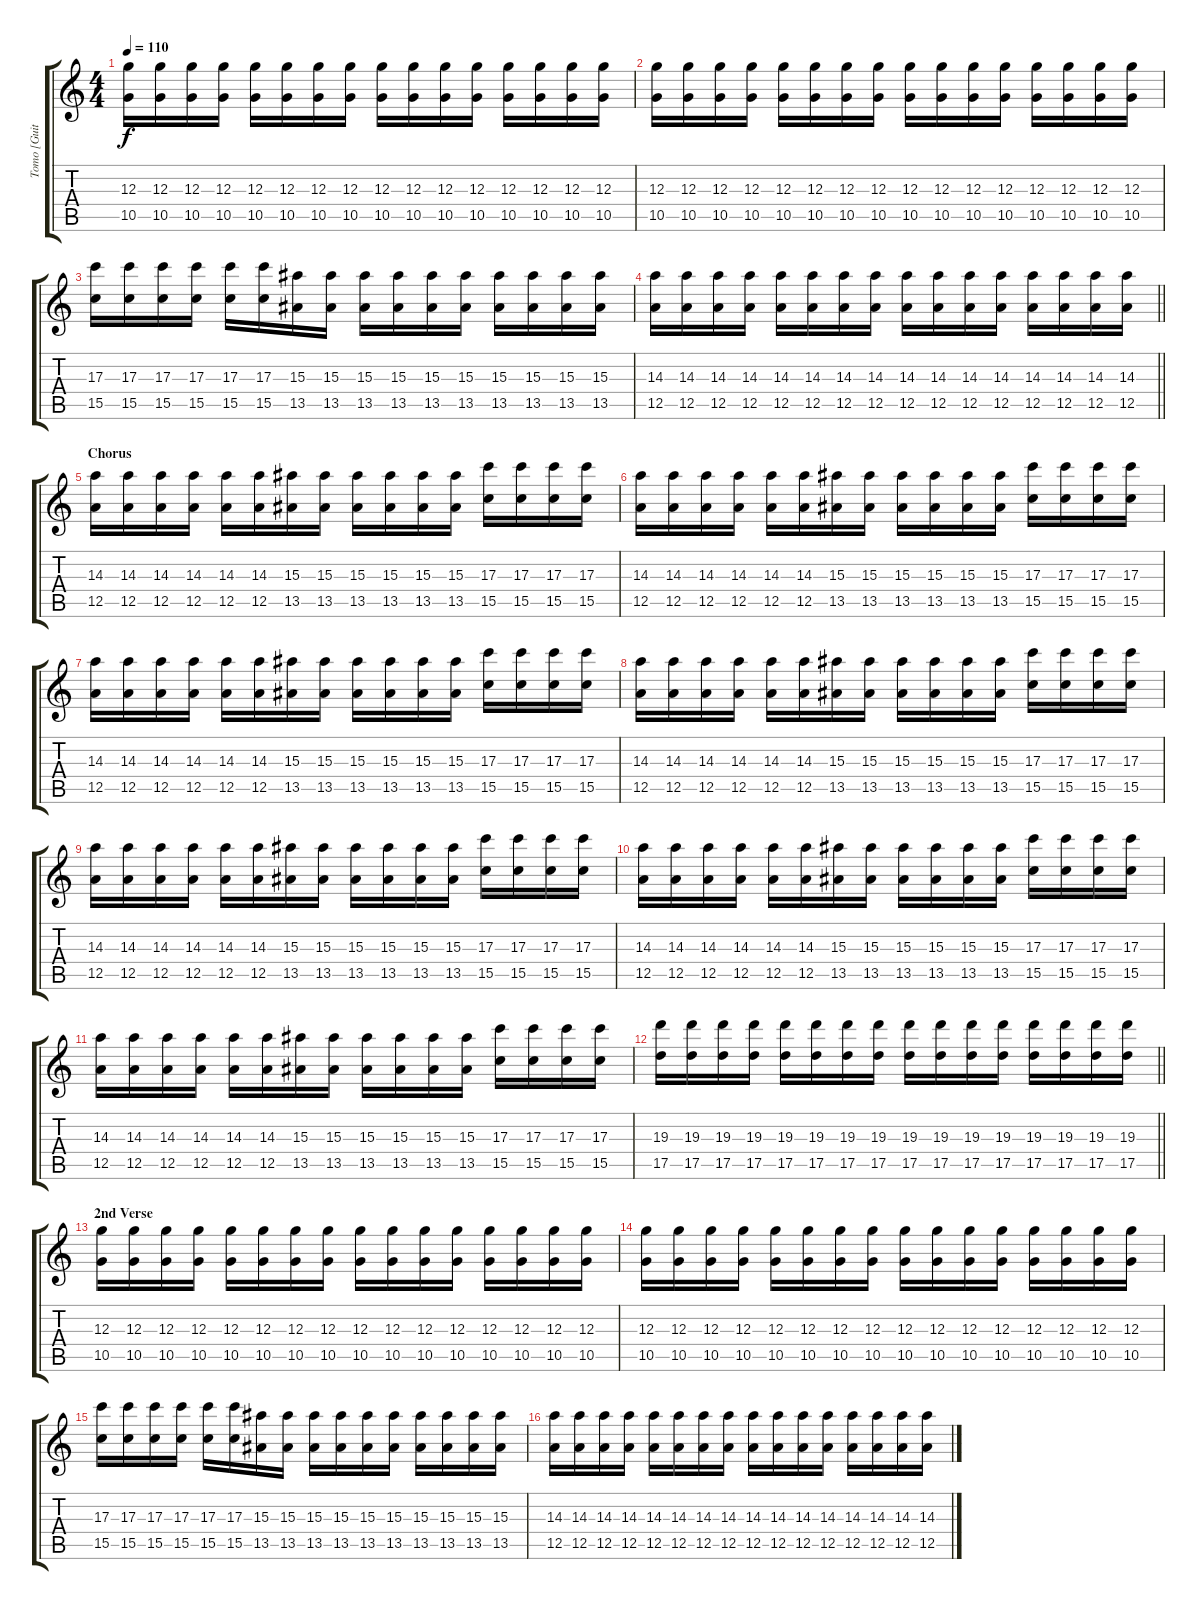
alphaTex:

\track ("Tomo [Guitar)" "Tomo [Guit") {instrument distortionguitar}
\staff {score tabs}
\tuning (E4 B3 G3 D3 A2 D2) {hide}
\ts (4 4)
\tempo 110
\clef g2
\ks c
(12.3 10.5).16{dy f} (12.3 10.5).16 (12.3 10.5).16 (12.3 10.5).16 (12.3 10.5).16 (12.3 10.5).16 (12.3 10.5).16 (12.3 10.5).16 (12.3 10.5).16 (12.3 10.5).16 (12.3 10.5).16 (12.3 10.5).16 (12.3 10.5).16 (12.3 10.5).16 (12.3 10.5).16 (12.3 10.5).16 |
(12.3 10.5).16 (12.3 10.5).16 (12.3 10.5).16 (12.3 10.5).16 (12.3 10.5).16 (12.3 10.5).16 (12.3 10.5).16 (12.3 10.5).16 (12.3 10.5).16 (12.3 10.5).16 (12.3 10.5).16 (12.3 10.5).16 (12.3 10.5).16 (12.3 10.5).16 (12.3 10.5).16 (12.3 10.5).16 |
(17.3 15.5).16 (17.3 15.5).16 (17.3 15.5).16 (17.3 15.5).16 (17.3 15.5).16 (17.3 15.5).16 (15.3 13.5).16 (15.3 13.5).16 (15.3 13.5).16 (15.3 13.5).16 (15.3 13.5).16 (15.3 13.5).16 (15.3 13.5).16 (15.3 13.5).16 (15.3 13.5).16 (15.3 13.5).16 |
\barLineRight lightlight
(14.3 12.5).16 (14.3 12.5).16 (14.3 12.5).16 (14.3 12.5).16 (14.3 12.5).16 (14.3 12.5).16 (14.3 12.5).16 (14.3 12.5).16 (14.3 12.5).16 (14.3 12.5).16 (14.3 12.5).16 (14.3 12.5).16 (14.3 12.5).16 (14.3 12.5).16 (14.3 12.5).16 (14.3 12.5).16 |
\section ("" "Chorus")
(14.3 12.5).16 (14.3 12.5).16 (14.3 12.5).16 (14.3 12.5).16 (14.3 12.5).16 (14.3 12.5).16 (15.3 13.5).16 (15.3 13.5).16 (15.3 13.5).16 (15.3 13.5).16 (15.3 13.5).16 (15.3 13.5).16 (17.3 15.5).16 (17.3 15.5).16 (17.3 15.5).16 (17.3 15.5).16 |
(14.3 12.5).16 (14.3 12.5).16 (14.3 12.5).16 (14.3 12.5).16 (14.3 12.5).16 (14.3 12.5).16 (15.3 13.5).16 (15.3 13.5).16 (15.3 13.5).16 (15.3 13.5).16 (15.3 13.5).16 (15.3 13.5).16 (17.3 15.5).16 (17.3 15.5).16 (17.3 15.5).16 (17.3 15.5).16 |
(14.3 12.5).16 (14.3 12.5).16 (14.3 12.5).16 (14.3 12.5).16 (14.3 12.5).16 (14.3 12.5).16 (15.3 13.5).16 (15.3 13.5).16 (15.3 13.5).16 (15.3 13.5).16 (15.3 13.5).16 (15.3 13.5).16 (17.3 15.5).16 (17.3 15.5).16 (17.3 15.5).16 (17.3 15.5).16 |
(14.3 12.5).16 (14.3 12.5).16 (14.3 12.5).16 (14.3 12.5).16 (14.3 12.5).16 (14.3 12.5).16 (15.3 13.5).16 (15.3 13.5).16 (15.3 13.5).16 (15.3 13.5).16 (15.3 13.5).16 (15.3 13.5).16 (17.3 15.5).16 (17.3 15.5).16 (17.3 15.5).16 (17.3 15.5).16 |
(14.3 12.5).16 (14.3 12.5).16 (14.3 12.5).16 (14.3 12.5).16 (14.3 12.5).16 (14.3 12.5).16 (15.3 13.5).16 (15.3 13.5).16 (15.3 13.5).16 (15.3 13.5).16 (15.3 13.5).16 (15.3 13.5).16 (17.3 15.5).16 (17.3 15.5).16 (17.3 15.5).16 (17.3 15.5).16 |
(14.3 12.5).16 (14.3 12.5).16 (14.3 12.5).16 (14.3 12.5).16 (14.3 12.5).16 (14.3 12.5).16 (15.3 13.5).16 (15.3 13.5).16 (15.3 13.5).16 (15.3 13.5).16 (15.3 13.5).16 (15.3 13.5).16 (17.3 15.5).16 (17.3 15.5).16 (17.3 15.5).16 (17.3 15.5).16 |
(14.3 12.5).16 (14.3 12.5).16 (14.3 12.5).16 (14.3 12.5).16 (14.3 12.5).16 (14.3 12.5).16 (15.3 13.5).16 (15.3 13.5).16 (15.3 13.5).16 (15.3 13.5).16 (15.3 13.5).16 (15.3 13.5).16 (17.3 15.5).16 (17.3 15.5).16 (17.3 15.5).16 (17.3 15.5).16 |
\barLineRight lightlight
(19.3 17.5).16 (19.3 17.5).16 (19.3 17.5).16 (19.3 17.5).16 (19.3 17.5).16 (19.3 17.5).16 (19.3 17.5).16 (19.3 17.5).16 (19.3 17.5).16 (19.3 17.5).16 (19.3 17.5).16 (19.3 17.5).16 (19.3 17.5).16 (19.3 17.5).16 (19.3 17.5).16 (19.3 17.5).16 |
\section ("" "2nd Verse")
(12.3 10.5).16 (12.3 10.5).16 (12.3 10.5).16 (12.3 10.5).16 (12.3 10.5).16 (12.3 10.5).16 (12.3 10.5).16 (12.3 10.5).16 (12.3 10.5).16 (12.3 10.5).16 (12.3 10.5).16 (12.3 10.5).16 (12.3 10.5).16 (12.3 10.5).16 (12.3 10.5).16 (12.3 10.5).16 |
(12.3 10.5).16 (12.3 10.5).16 (12.3 10.5).16 (12.3 10.5).16 (12.3 10.5).16 (12.3 10.5).16 (12.3 10.5).16 (12.3 10.5).16 (12.3 10.5).16 (12.3 10.5).16 (12.3 10.5).16 (12.3 10.5).16 (12.3 10.5).16 (12.3 10.5).16 (12.3 10.5).16 (12.3 10.5).16 |
(17.3 15.5).16 (17.3 15.5).16 (17.3 15.5).16 (17.3 15.5).16 (17.3 15.5).16 (17.3 15.5).16 (15.3 13.5).16 (15.3 13.5).16 (15.3 13.5).16 (15.3 13.5).16 (15.3 13.5).16 (15.3 13.5).16 (15.3 13.5).16 (15.3 13.5).16 (15.3 13.5).16 (15.3 13.5).16 |
(14.3 12.5).16 (14.3 12.5).16 (14.3 12.5).16 (14.3 12.5).16 (14.3 12.5).16 (14.3 12.5).16 (14.3 12.5).16 (14.3 12.5).16 (14.3 12.5).16 (14.3 12.5).16 (14.3 12.5).16 (14.3 12.5).16 (14.3 12.5).16 (14.3 12.5).16 (14.3 12.5).16 (14.3 12.5).16
